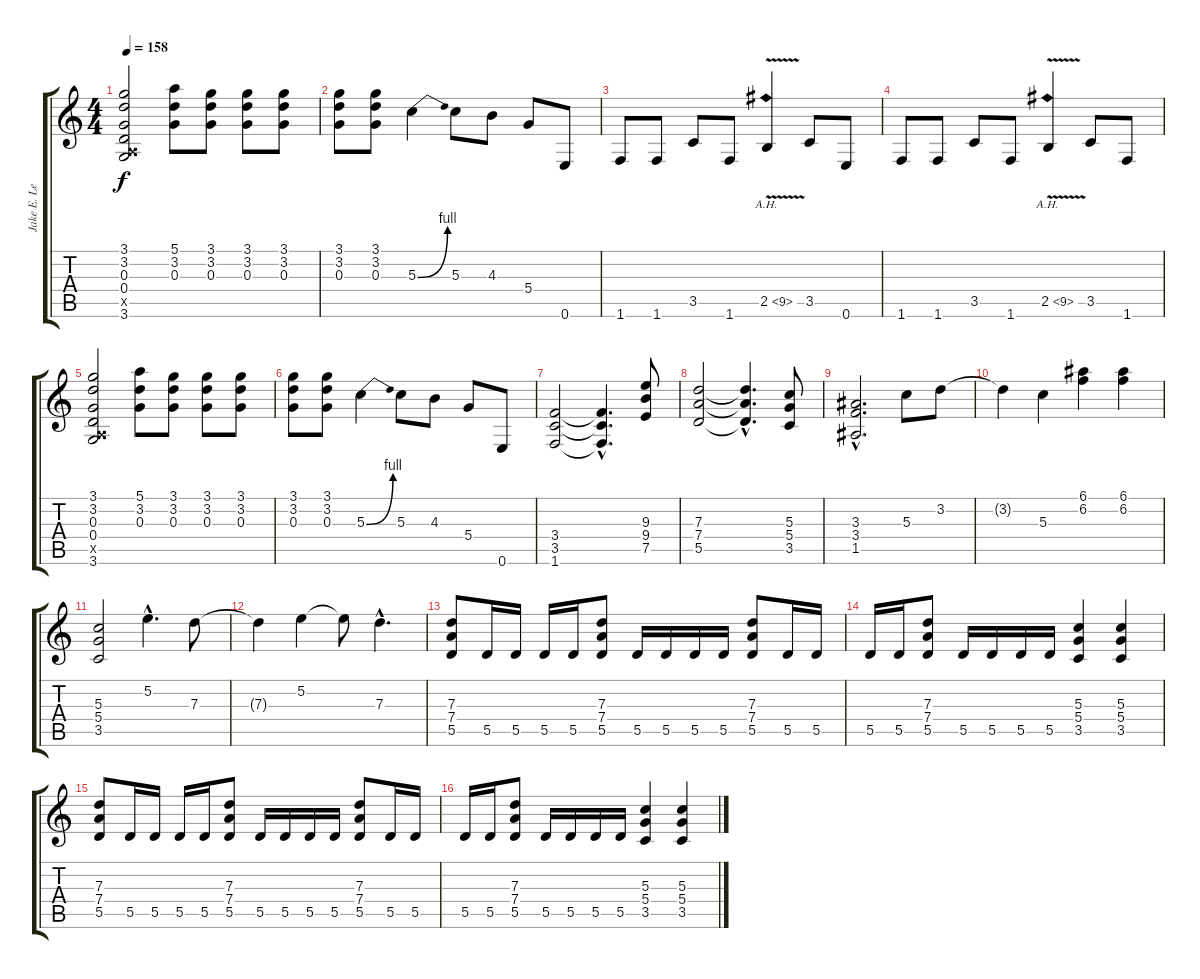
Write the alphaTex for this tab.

\track ("Jake E. Lee" "Jake E. Le") {instrument distortionguitar}
\staff {score tabs}
\tuning (E4 B3 G3 D3 A2 E2) {hide}
\ts (4 4)
\tempo 158
\clef g2
\ks c
(3.1 3.2 0.3 0.4 0.5{x} 3.6).2{dy f} (5.1 3.2 0.3).8 (3.1 3.2 0.3).8 (3.1 3.2 0.3).8 (3.1 3.2 0.3).8 |
(3.1 3.2 0.3).8 (3.1 3.2 0.3).8 5.3{be (bend 0 0 60 4)}.4 5.3.8 4.3.8 5.4.8 0.6.8 |
1.6.8 1.6.8 3.5.8 1.6.8 2.5{ah 7 v}.4 3.5.8 0.6.8 |
1.6.8 1.6.8 3.5.8 1.6.8 2.5{ah 7 v}.4 3.5.8 1.6.8 |
(3.1 3.2 0.3 0.4 0.5{x} 3.6).2 (5.1 3.2 0.3).8 (3.1 3.2 0.3).8 (3.1 3.2 0.3).8 (3.1 3.2 0.3).8 |
(3.1 3.2 0.3).8 (3.1 3.2 0.3).8 5.3{be (bend 0 0 60 4)}.4 5.3.8 4.3.8 5.4.8 0.6.8 |
(3.4 3.5 1.6).2 (3.4{hac t} 3.5{hac t} 1.6{hac t}).4{d} (9.3 9.4 7.5).8 |
(7.3 7.4 5.5).2 (7.3{hac t} 7.4{hac t} 5.5{hac t}).4{d} (5.3 5.4 3.5).8 |
(3.3{hac} 3.4{hac} 1.5{hac}).2{d} 5.3.8 3.2.8 |
3.2{t}.4 5.3.4 (6.1 6.2).4 (6.1 6.2).4 |
(5.3 5.4 3.5).2 5.2{hac}.4{d} 7.3.8 |
7.3{t}.4 5.2.4 5.2{t}.8 7.3{hac}.4{d} |
(7.3 7.4 5.5).8 5.5.16 5.5.16 5.5.16 5.5.16 (7.3 7.4 5.5).8 5.5.16 5.5.16 5.5.16 5.5.16 (7.3 7.4 5.5).8 5.5.16 5.5.16 |
5.5.16 5.5.16 (7.3 7.4 5.5).8 5.5.16 5.5.16 5.5.16 5.5.16 (5.3 5.4 3.5).4 (5.3 5.4 3.5).4 |
(7.3 7.4 5.5).8 5.5.16 5.5.16 5.5.16 5.5.16 (7.3 7.4 5.5).8 5.5.16 5.5.16 5.5.16 5.5.16 (7.3 7.4 5.5).8 5.5.16 5.5.16 |
5.5.16 5.5.16 (7.3 7.4 5.5).8 5.5.16 5.5.16 5.5.16 5.5.16 (5.3 5.4 3.5).4 (5.3 5.4 3.5).4
